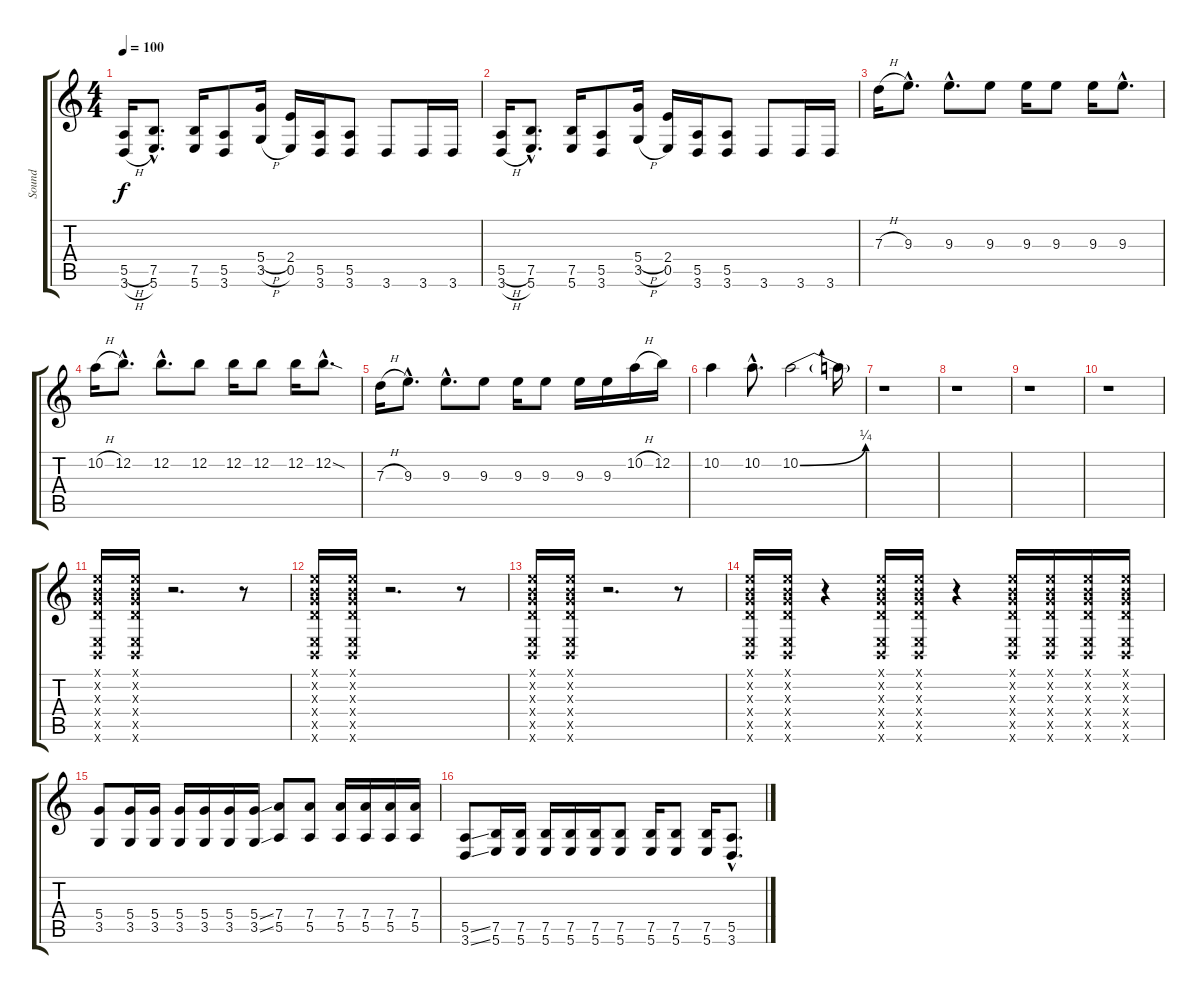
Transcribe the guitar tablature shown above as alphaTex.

\track ("Sound" "Sound") {instrument overdrivenguitar}
\staff {score tabs}
\tuning (E4 B3 G3 D3 E2 B1) {hide}
\ts (4 4)
\tempo 100
\clef g2
\ks c
(5.5{h} 3.6{h}).16{dy f} (7.5{hac} 5.6{hac}).8{d} (7.5 5.6).16 (5.5 3.6).8 (5.4{h} 3.5{h}).16 (2.4 0.5).16 (5.5 3.6).16 (5.5 3.6).8 3.6.8 3.6.16 3.6.16 |
(5.5{h} 3.6{h}).16 (7.5{hac} 5.6{hac}).8{d} (7.5 5.6).16 (5.5 3.6).8 (5.4{h} 3.5{h}).16 (2.4 0.5).16 (5.5 3.6).16 (5.5 3.6).8 3.6.8 3.6.16 3.6.16 |
7.3{h}.16 9.3{hac}.8{d} 9.3{hac}.8{d} 9.3.8 9.3.16 9.3.8 9.3.16 9.3{hac}.8{d} |
10.2{h}.16 12.2{hac}.8{d} 12.2{hac}.8{d} 12.2.8 12.2.16 12.2.8 12.2.16 12.2{sod hac}.8{d} |
7.3{h}.16 9.3{hac}.8{d} 9.3{hac}.8{d} 9.3.8 9.3.16 9.3.8 9.3.16 9.3.16 10.2{h}.16 12.2.16 |
10.2.4 10.2{hac}.8{d} 10.2{be (bend 0 0 60 1)}.2 10.2{t}.16 |
r.1 |
r.1 |
r.1 |
r.1 |
(0.1{x} 0.2{x} 0.3{x} 0.4{x} 0.5{x} 0.6{x}).16 (0.1{x} 0.2{x} 0.3{x} 0.4{x} 0.5{x} 0.6{x}).16 r.2{d} r.8 |
(0.1{x} 0.2{x} 0.3{x} 0.4{x} 0.5{x} 0.6{x}).16 (0.1{x} 0.2{x} 0.3{x} 0.4{x} 0.5{x} 0.6{x}).16 r.2{d} r.8 |
(0.1{x} 0.2{x} 0.3{x} 0.4{x} 0.5{x} 0.6{x}).16 (0.1{x} 0.2{x} 0.3{x} 0.4{x} 0.5{x} 0.6{x}).16 r.2{d} r.8 |
(0.1{x} 0.2{x} 0.3{x} 0.4{x} 0.5{x} 0.6{x}).16 (0.1{x} 0.2{x} 0.3{x} 0.4{x} 0.5{x} 0.6{x}).16 r.4 (0.1{x} 0.2{x} 0.3{x} 0.4{x} 0.5{x} 0.6{x}).16 (0.1{x} 0.2{x} 0.3{x} 0.4{x} 0.5{x} 0.6{x}).16 r.4 (0.1{x} 0.2{x} 0.3{x} 0.4{x} 0.5{x} 0.6{x}).16 (0.1{x} 0.2{x} 0.3{x} 0.4{x} 0.5{x} 0.6{x}).16 (0.1{x} 0.2{x} 0.3{x} 0.4{x} 0.5{x} 0.6{x}).16 (0.1{x} 0.2{x} 0.3{x} 0.4{x} 0.5{x} 0.6{x}).16 |
(5.4 3.5).8 (5.4 3.5).16 (5.4 3.5).16 (5.4 3.5).16 (5.4 3.5).16 (5.4 3.5).16 (5.4{ss} 3.5{ss}).16 (7.4 5.5).8 (7.4 5.5).8 (7.4 5.5).16 (7.4 5.5).16 (7.4 5.5).16 (7.4 5.5).16 |
(5.5{ss} 3.6{ss}).8 (7.5 5.6).16 (7.5 5.6).16 (7.5 5.6).16 (7.5 5.6).16 (7.5 5.6).16 (7.5 5.6).8 (7.5 5.6).16 (7.5 5.6).8 (7.5 5.6).16 (5.5{hac} 3.6{hac}).8{d}
